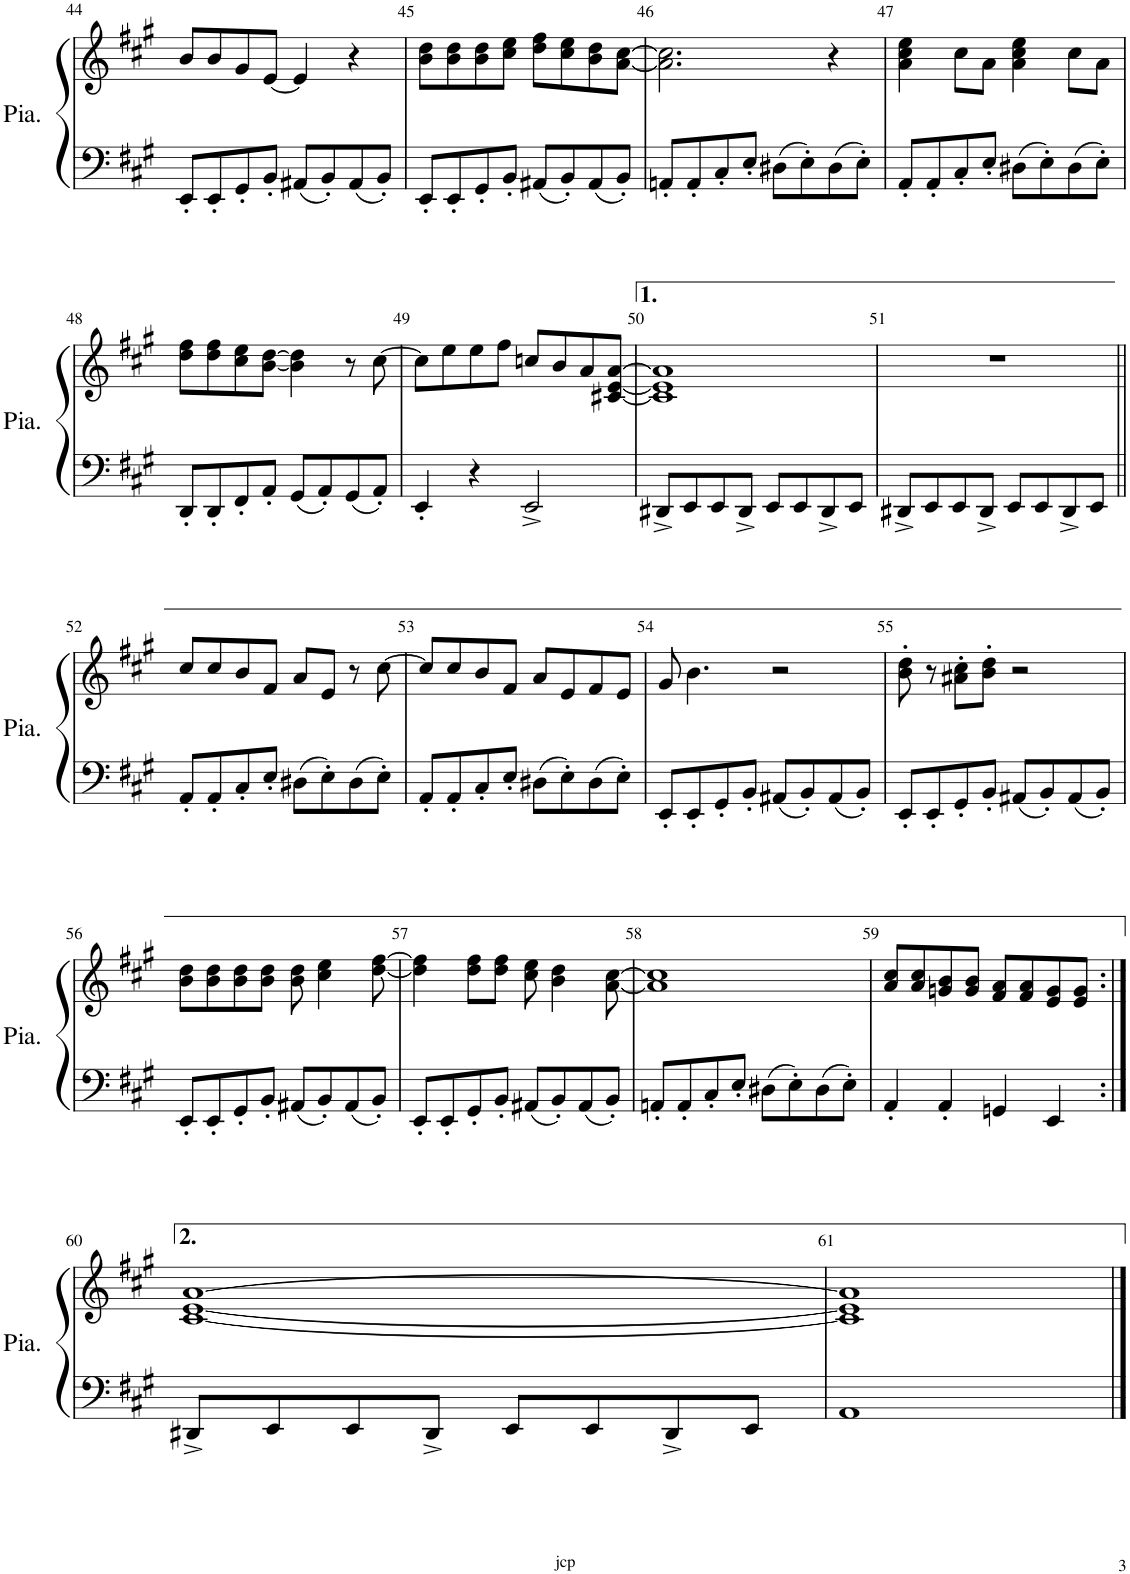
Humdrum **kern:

**kern	**kern
*part1	*part1
*staff2	*staff1
*I"Piano	*
*I'Pia.	*
!!LO:PB:g=z
*clefF4	*clefG2
*k[f#c#g#]	*k[f#c#g#]
*M4/4	*M4/4
*met(c)	*met(c)
=44	=44
8EE'/L	8b/L
8EE'/	8b/
8GG#'/	8g#/
8BB'/J	[8e/J
8AA#X/L	4e/]
8BB'/	.
8AA#/	4r
8BB'/J	.
=45	=45
8EE'/L	8b\ 8dd\L
8EE'/	8b\ 8dd\
8GG#'/	8b\ 8dd\
8BB'/J	8cc#\ 8ee\J
8AA#X/L	8dd\ 8ff#\L
8BB'/	8cc#\ 8ee\
8AA#/	8b\ 8dd\
8BB'/J	[8a\ [8cc#\J
=46	=46
8AAn'/L	2.a\] 2.cc#\]
8AA'/	.
8C#'/	.
8E'/J	.
8D#X\L	.
8E'\	.
8D#\	4r
8E'\J	.
=47	=47
8AA'/L	4a\ 4cc#\ 4ee\
8AA'/	.
8C#'/	8cc#\L
8E'/J	8a\J
8D#X\L	4a\ 4cc#\ 4ee\
8E'\	.
8D#\	8cc#\L
8E'\J	8a\J
!!LO:LB:g=z
=48	=48
8DD'/L	8dd\ 8ff#\L
8DD'/	8dd\ 8ff#\
8FF#'/	8cc#\ 8ee\
8AA'/J	[8b\ [8dd\J
8GG#/L	4b\] 4dd\]
8AA'/	.
8GG#/	8r
8AA'/J	[8cc#\
=49	=49
4EE'/	8cc#\L]
.	8ee\
4r	8ee\
.	8ff#\J
2EE^/	8ccn/L
.	8b/
.	8a/
.	[8c#X/ [8e/ [8a/J
=50	=50
8DD#X^/L	1c#] 1e] 1a]
8EE/	.
8EE/	.
8DD#^/J	.
8EE/L	.
8EE/	.
8DD#^/	.
8EE/J	.
=51	=51
8DD#X^/L	1r
8EE/	.
8EE/	.
8DD#^/J	.
8EE/L	.
8EE/	.
8DD#^/	.
8EE/J	.
!!LO:LB:g=z
=52||	=52||
8AA'/L	8cc#/L
8AA'/	8cc#/
8C#'/	8b/
8E'/J	8f#/J
8D#X\L	8a/L
8E'\	8e/J
8D#\	8r
8E'\J	[8cc#\
=53	=53
8AA'/L	8cc#/L]
8AA'/	8cc#/
8C#'/	8b/
8E'/J	8f#/J
8D#X\L	8a/L
8E'\	8e/
8D#\	8f#/
8E'\J	8e/J
=54	=54
8EE'/L	8g#/
8EE'/	4.b\
8GG#'/	.
8BB'/J	.
8AA#X/L	2r
8BB'/	.
8AA#/	.
8BB'/J	.
=55	=55
8EE'/L	8b\' 8dd\'
8EE'/	8r
8GG#'/	8a#X\' 8cc#\'L
8BB'/J	8b\' 8dd\'J
8AA#X/L	2r
8BB'/	.
8AA#/	.
8BB'/J	.
!!LO:LB:g=z
=56	=56
8EE'/L	8b\ 8dd\L
8EE'/	8b\ 8dd\
8GG#'/	8b\ 8dd\
8BB'/J	8b\ 8dd\J
8AA#X/L	8b\ 8dd\
8BB'/	4cc#\ 4ee\
8AA#/	.
8BB'/J	[8dd\ [8ff#\
=57	=57
8EE'/L	4dd\] 4ff#\]
8EE'/	.
8GG#'/	8dd\ 8ff#\L
8BB'/J	8dd\ 8ff#\J
8AA#X/L	8cc#\ 8ee\
8BB'/	4b\ 4dd\
8AA#/	.
8BB'/J	[8a\ [8cc#\
=58	=58
8AAn'/L	1a] 1cc#]
8AA'/	.
8C#'/	.
8E'/J	.
8D#X\L	.
8E'\	.
8D#\	.
8E'\J	.
=59	=59
4AA'/	8a/ 8cc#/L
.	8a/ 8cc#/
4AA'/	8gn/ 8b/
.	8g/ 8b/J
4GGn/	8f#/ 8a/L
.	8f#/ 8a/
4EE/	8e/ 8g/
.	8e/ 8g/J
!!LO:LB:g=z
=60:|!	=60:|!
8DD#X^/L	[1c# [1e [1a
8EE/	.
8EE/	.
8DD#^/J	.
8EE/L	.
8EE/	.
8DD#^/	.
8EE/J	.
=61	=61
1AA	1c#] 1e] 1a]
==	==
*-	*-
